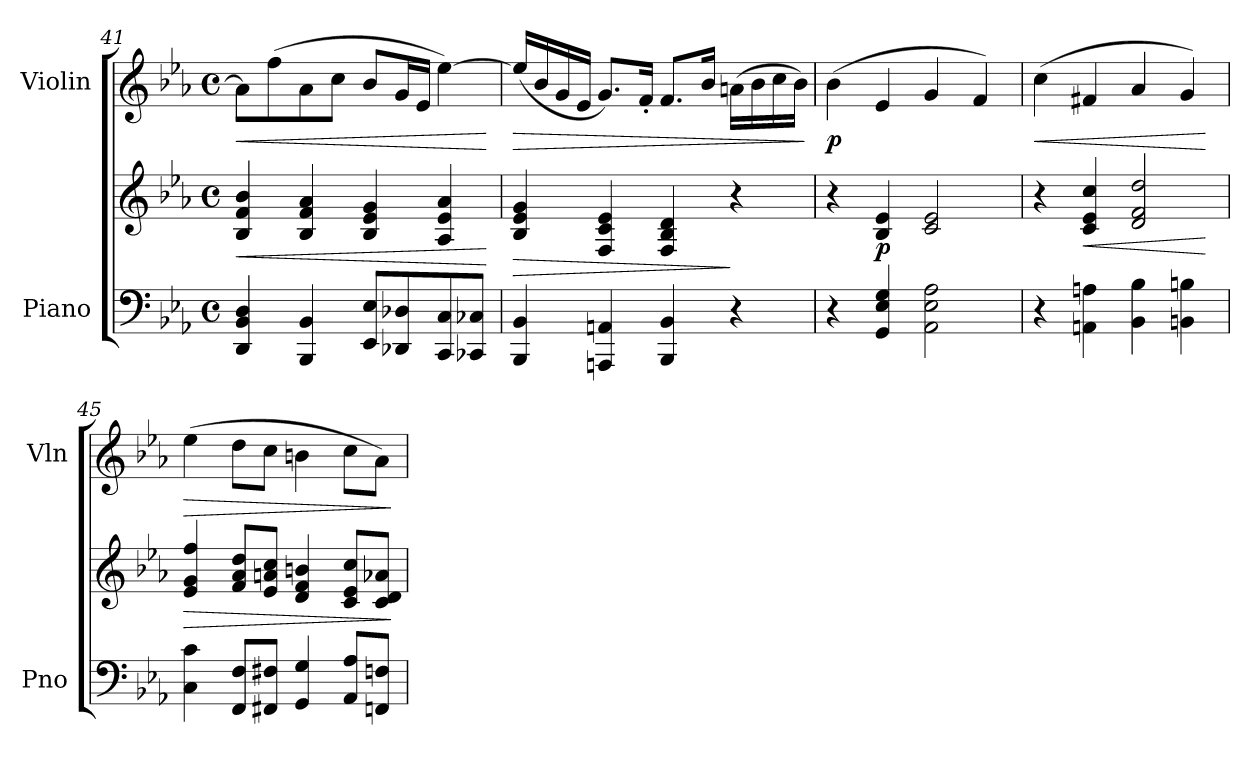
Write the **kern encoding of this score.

**kern	**kern	**dynam	**kern	**dynam
*part2	*part2	*part2	*part1	*part1
*staff3	*staff2	*staff2/3	*staff1	*staff1
*I"Piano	*	*	*I"Violin	*
*I'Pno	*	*	*I'Vln	*
*clefF4	*clefG2	*	*clefG2	*
*k[b-e-a-]	*k[b-e-a-]	*	*k[b-e-a-]	*
*M4/4	*M4/4	*	*M4/4	*
*met(c)	*met(c)	*	*met(c)	*
=41	=41	=41	=41	=41
!	!	!LO:HP:b	!	!LO:HP:b
4DD/ 4BB-/ 4D/	4B-/ 4f/ 4b-/	<	8a-\L]	<
.	.	.	(>8ff\	.
4BBB-/ 4BB-/	4B-/ 4f/ 4a-/	.	8a-\	.
.	.	.	8cc\J	.
8EE-/ 8E-/L	4B-/ 4e-/ 4g/	.	8b-/L	.
8DD-X/ 8D-X/	.	.	16g/L	.
.	.	.	16e-/JJ	.
8CC/ 8C/	4A-/ 4e-/ 4a-/	.	[4ee-\)	.
8CC-X/ 8C-X/J	.	.	.	.
.	.	[	.	[
!!LO:PB:g=z
=42	=42	=42	=42	=42
!	!	!LO:HP:b	!	!LO:HP:b
4BBB-/ 4BB-/	4B-/ 4e-/ 4g/	>	(<16ee-/LL]	>
.	.	.	16b-/	.
.	.	.	16g/	.
.	.	.	16e-/JJ	.
4AAAn/ 4AAn/	4F/ 4c/ 4e-/	.	8.g/L)	.
.	.	.	16f'/Jk	.
4BBB-/ 4BB-/	4F/ 4B-/ 4d/	.	8.f/L	.
.	.	.	16b-/Jk	.
4r	4r	]	(>16an\LL	.
.	.	.	16b-\	.
.	.	.	16cc\	.
.	.	.	16b-\JJ)	.
.	.	.	.	]
=43	=43	=43	=43	=43
!	!	!	!	!LO:DY:b
4r	4r	.	(>4b-\	p
!	!	!LO:DY:b	!	!
4GG/ 4E-/ 4G/	4B-/ 4e-/	p	4e-/	.
2AA-\ 2E-\ 2A-\	2c/ 2e-/	.	4g/	.
.	.	.	4f/)	.
=44	=44	=44	=44	=44
!	!	!	!	!LO:HP:b
4r	4r	.	(>4cc\	<
!	!	!LO:HP:b	!	!
4AAn\ 4An\	4c/ 4e-/ 4cc/	<	4f#X/	.
4BB-\ 4B-\	2d/ 2f/ 2dd/	.	4a-/	.
4BBn\ 4Bn\	.	.	4g/)	.
.	.	[	.	[
=45	=45	=45	=45	=45
!	!	!LO:HP:b	!	!LO:HP:b
4C\ 4c\	4e-/ 4g/ 4ff/	>	(>4ee-\	>
8FF/ 8F/L	8f/ 8a-/ 8dd/L	.	8dd\L	.
8FF#X/ 8F#X/J	8e-/ 8an/ 8cc/J	.	8cc\J	.
4GG/ 4G/	4d/ 4f/ 4bn/	.	4bn\	.
8AA-/ 8A-/L	8c/ 8e-/ 8cc/L	.	8cc\L	.
8FFn/ 8Fn/J	8c/ 8d/ 8a-X/J	.	8a-\J)	.
.	.	]	.	]
=	=	=	=	=
*-	*-	*-	*-	*-
